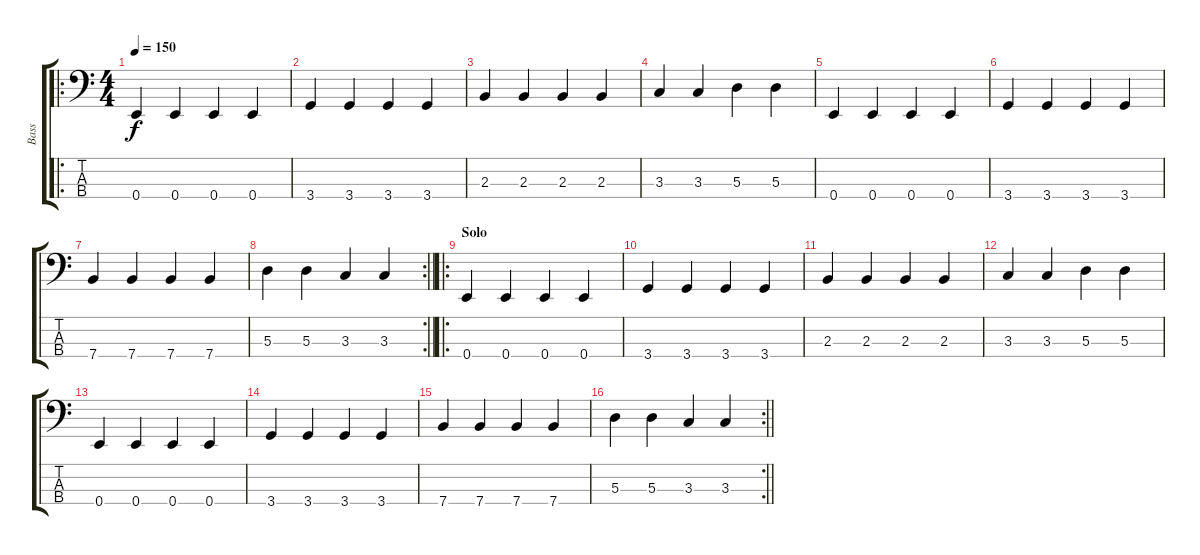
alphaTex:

\track ("Bass" "Bass") {instrument electricbassfinger}
\staff {score tabs}
\tuning (G2 D2 A1 E1) {hide}
\ro
\ts (4 4)
\tempo 150
\clef f4
\ks c
0.4.4{dy f} 0.4.4 0.4.4 0.4.4 |
3.4.4 3.4.4 3.4.4 3.4.4 |
2.3.4 2.3.4 2.3.4 2.3.4 |
3.3.4 3.3.4 5.3.4 5.3.4 |
0.4.4 0.4.4 0.4.4 0.4.4 |
3.4.4 3.4.4 3.4.4 3.4.4 |
7.4.4 7.4.4 7.4.4 7.4.4 |
\rc 2
\barLineRight lightlight
5.3.4 5.3.4 3.3.4 3.3.4 |
\ro
\section ("" "Solo")
0.4.4 0.4.4 0.4.4 0.4.4 |
3.4.4 3.4.4 3.4.4 3.4.4 |
2.3.4 2.3.4 2.3.4 2.3.4 |
3.3.4 3.3.4 5.3.4 5.3.4 |
0.4.4 0.4.4 0.4.4 0.4.4 |
3.4.4 3.4.4 3.4.4 3.4.4 |
7.4.4 7.4.4 7.4.4 7.4.4 |
\rc 2
\barLineRight lightlight
5.3.4 5.3.4 3.3.4 3.3.4
